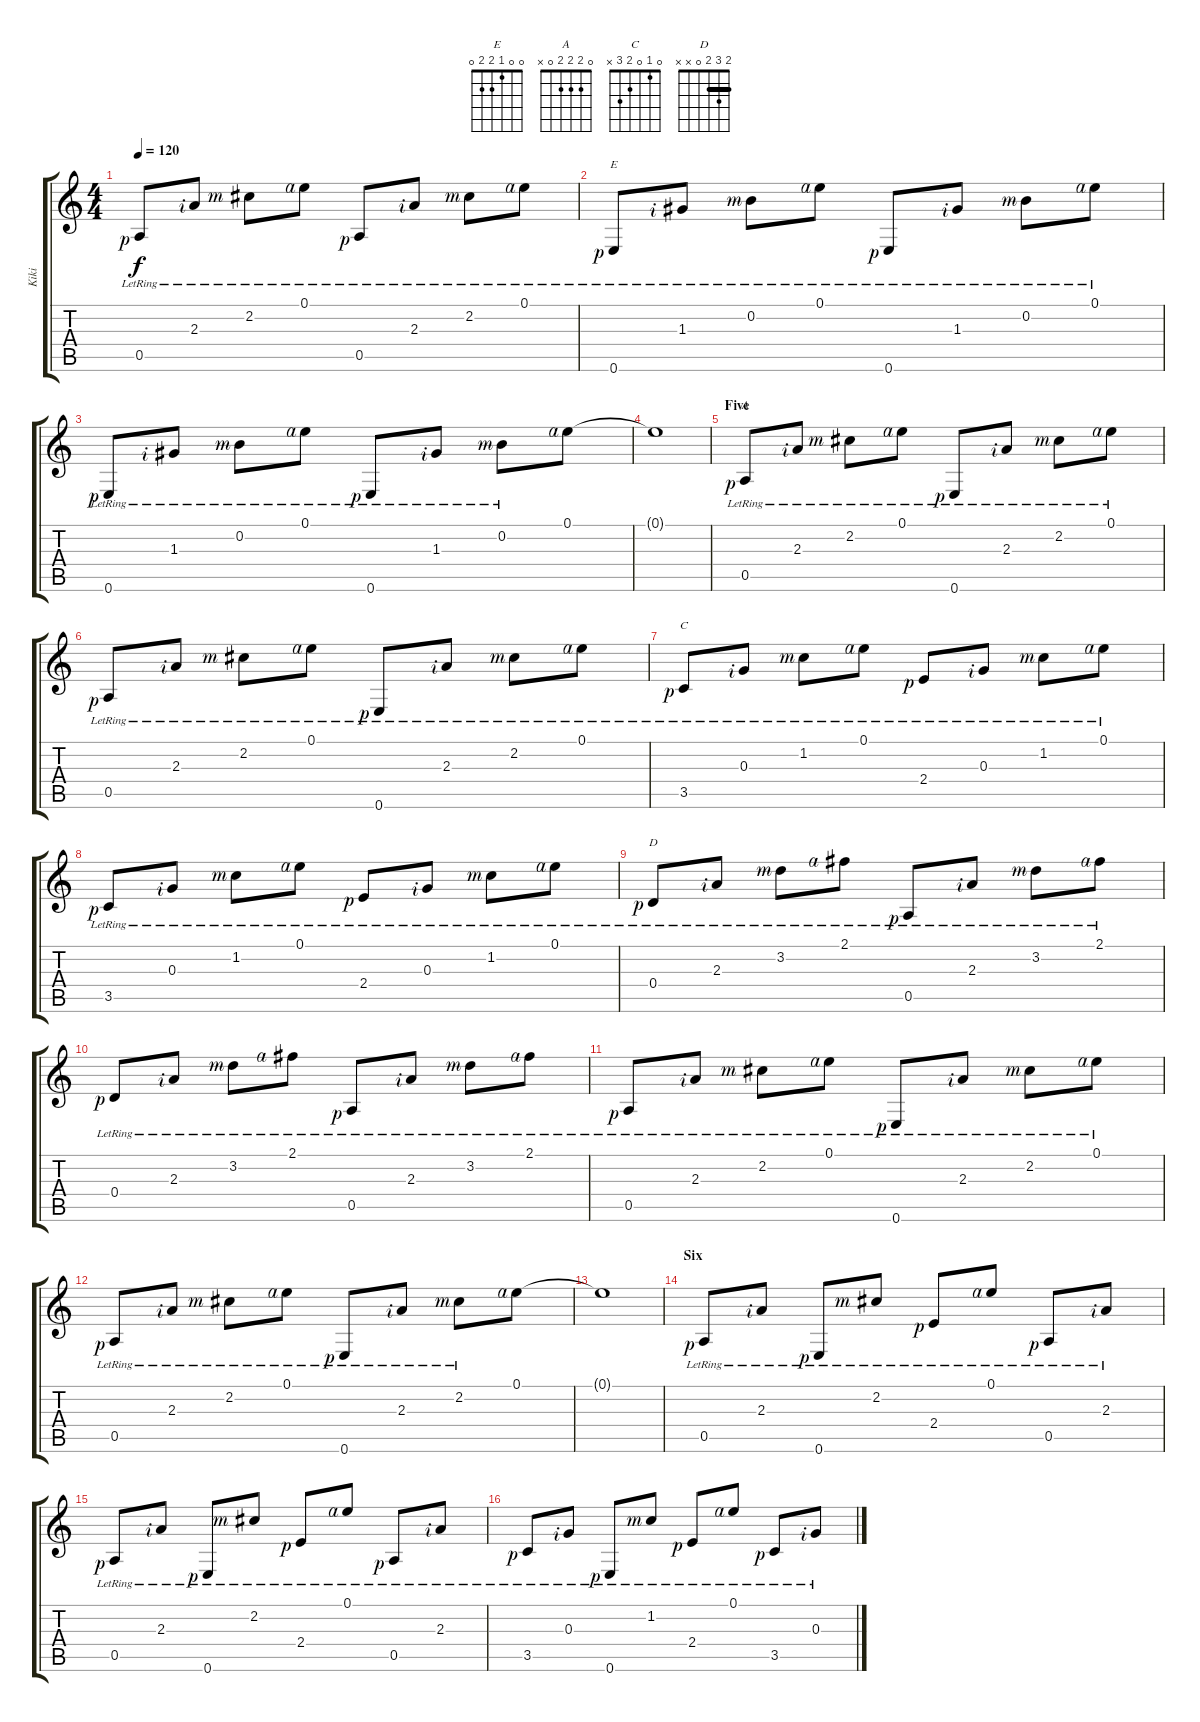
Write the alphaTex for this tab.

\track ("Kiki" "Kiki") {instrument acousticguitarnylon}
\staff {score tabs}
\tuning (E4 B3 G3 D3 A2 E2) {hide}
\chord ("E" 0 0 1 2 2 0)
\chord ("A" 0 2 2 2 0 x)
\chord ("C" 0 1 0 2 3 x)
\chord ("D" 2 3 2 0 x x) {barre 2}
\ts (4 4)
\tempo 120
\clef g2
\ks c
0.5{lr rf 1}.8{dy f} 2.3{lr rf 2}.8 2.2{lr rf 3}.8 0.1{lr rf 4}.8 0.5{lr rf 1}.8 2.3{lr rf 2}.8 2.2{lr rf 3}.8 0.1{lr rf 4}.8 |
0.6{lr rf 1}.8{ch "E"} 1.3{lr rf 2}.8 0.2{lr rf 3}.8 0.1{lr rf 4}.8 0.6{lr rf 1}.8 1.3{lr rf 2}.8 0.2{lr rf 3}.8 0.1{lr rf 4}.8 |
0.6{lr rf 1}.8 1.3{lr rf 2}.8 0.2{lr rf 3}.8 0.1{lr rf 4}.8 0.6{lr rf 1}.8 1.3{lr rf 2}.8 0.2{lr rf 3}.8 0.1{rf 4}.8 |
0.1{t}.1 |
\section ("" "Five")
0.5{lr rf 1}.8{ch "A"} 2.3{lr rf 2}.8 2.2{lr rf 3}.8 0.1{lr rf 4}.8 0.6{lr rf 1}.8 2.3{lr rf 2}.8 2.2{lr rf 3}.8 0.1{lr rf 4}.8 |
0.5{lr rf 1}.8 2.3{lr rf 2}.8 2.2{lr rf 3}.8 0.1{lr rf 4}.8 0.6{lr rf 1}.8 2.3{lr rf 2}.8 2.2{lr rf 3}.8 0.1{lr rf 4}.8 |
3.5{lr rf 1}.8{ch "C"} 0.3{lr rf 2}.8 1.2{lr rf 3}.8 0.1{lr rf 4}.8 2.4{lr rf 1}.8 0.3{lr rf 2}.8 1.2{lr rf 3}.8 0.1{lr rf 4}.8 |
3.5{lr rf 1}.8 0.3{lr rf 2}.8 1.2{lr rf 3}.8 0.1{lr rf 4}.8 2.4{lr rf 1}.8 0.3{lr rf 2}.8 1.2{lr rf 3}.8 0.1{lr rf 4}.8 |
0.4{lr rf 1}.8{ch "D"} 2.3{lr rf 2}.8 3.2{lr rf 3}.8 2.1{lr rf 4}.8 0.5{lr rf 1}.8 2.3{lr rf 2}.8 3.2{lr rf 3}.8 2.1{lr rf 4}.8 |
0.4{lr rf 1}.8 2.3{lr rf 2}.8 3.2{lr rf 3}.8 2.1{lr rf 4}.8 0.5{lr rf 1}.8 2.3{lr rf 2}.8 3.2{lr rf 3}.8 2.1{lr rf 4}.8 |
0.5{lr rf 1}.8 2.3{lr rf 2}.8 2.2{lr rf 3}.8 0.1{lr rf 4}.8 0.6{lr rf 1}.8 2.3{lr rf 2}.8 2.2{lr rf 3}.8 0.1{lr rf 4}.8 |
0.5{lr rf 1}.8 2.3{lr rf 2}.8 2.2{lr rf 3}.8 0.1{lr rf 4}.8 0.6{lr rf 1}.8 2.3{lr rf 2}.8 2.2{lr rf 3}.8 0.1{rf 4}.8 |
0.1{t}.1 |
\section ("" "Six")
0.5{lr rf 1}.8 2.3{lr rf 2}.8 0.6{lr rf 1}.8 2.2{lr rf 3}.8 2.4{lr rf 1}.8 0.1{lr rf 4}.8 0.5{lr rf 1}.8 2.3{lr rf 2}.8 |
0.5{lr rf 1}.8 2.3{lr rf 2}.8 0.6{lr rf 1}.8 2.2{lr rf 3}.8 2.4{lr rf 1}.8 0.1{lr rf 4}.8 0.5{lr rf 1}.8 2.3{lr rf 2}.8 |
3.5{lr rf 1}.8 0.3{lr rf 2}.8 0.6{lr rf 1}.8 1.2{lr rf 3}.8 2.4{lr rf 1}.8 0.1{lr rf 4}.8 3.5{lr rf 1}.8 0.3{lr rf 2}.8
